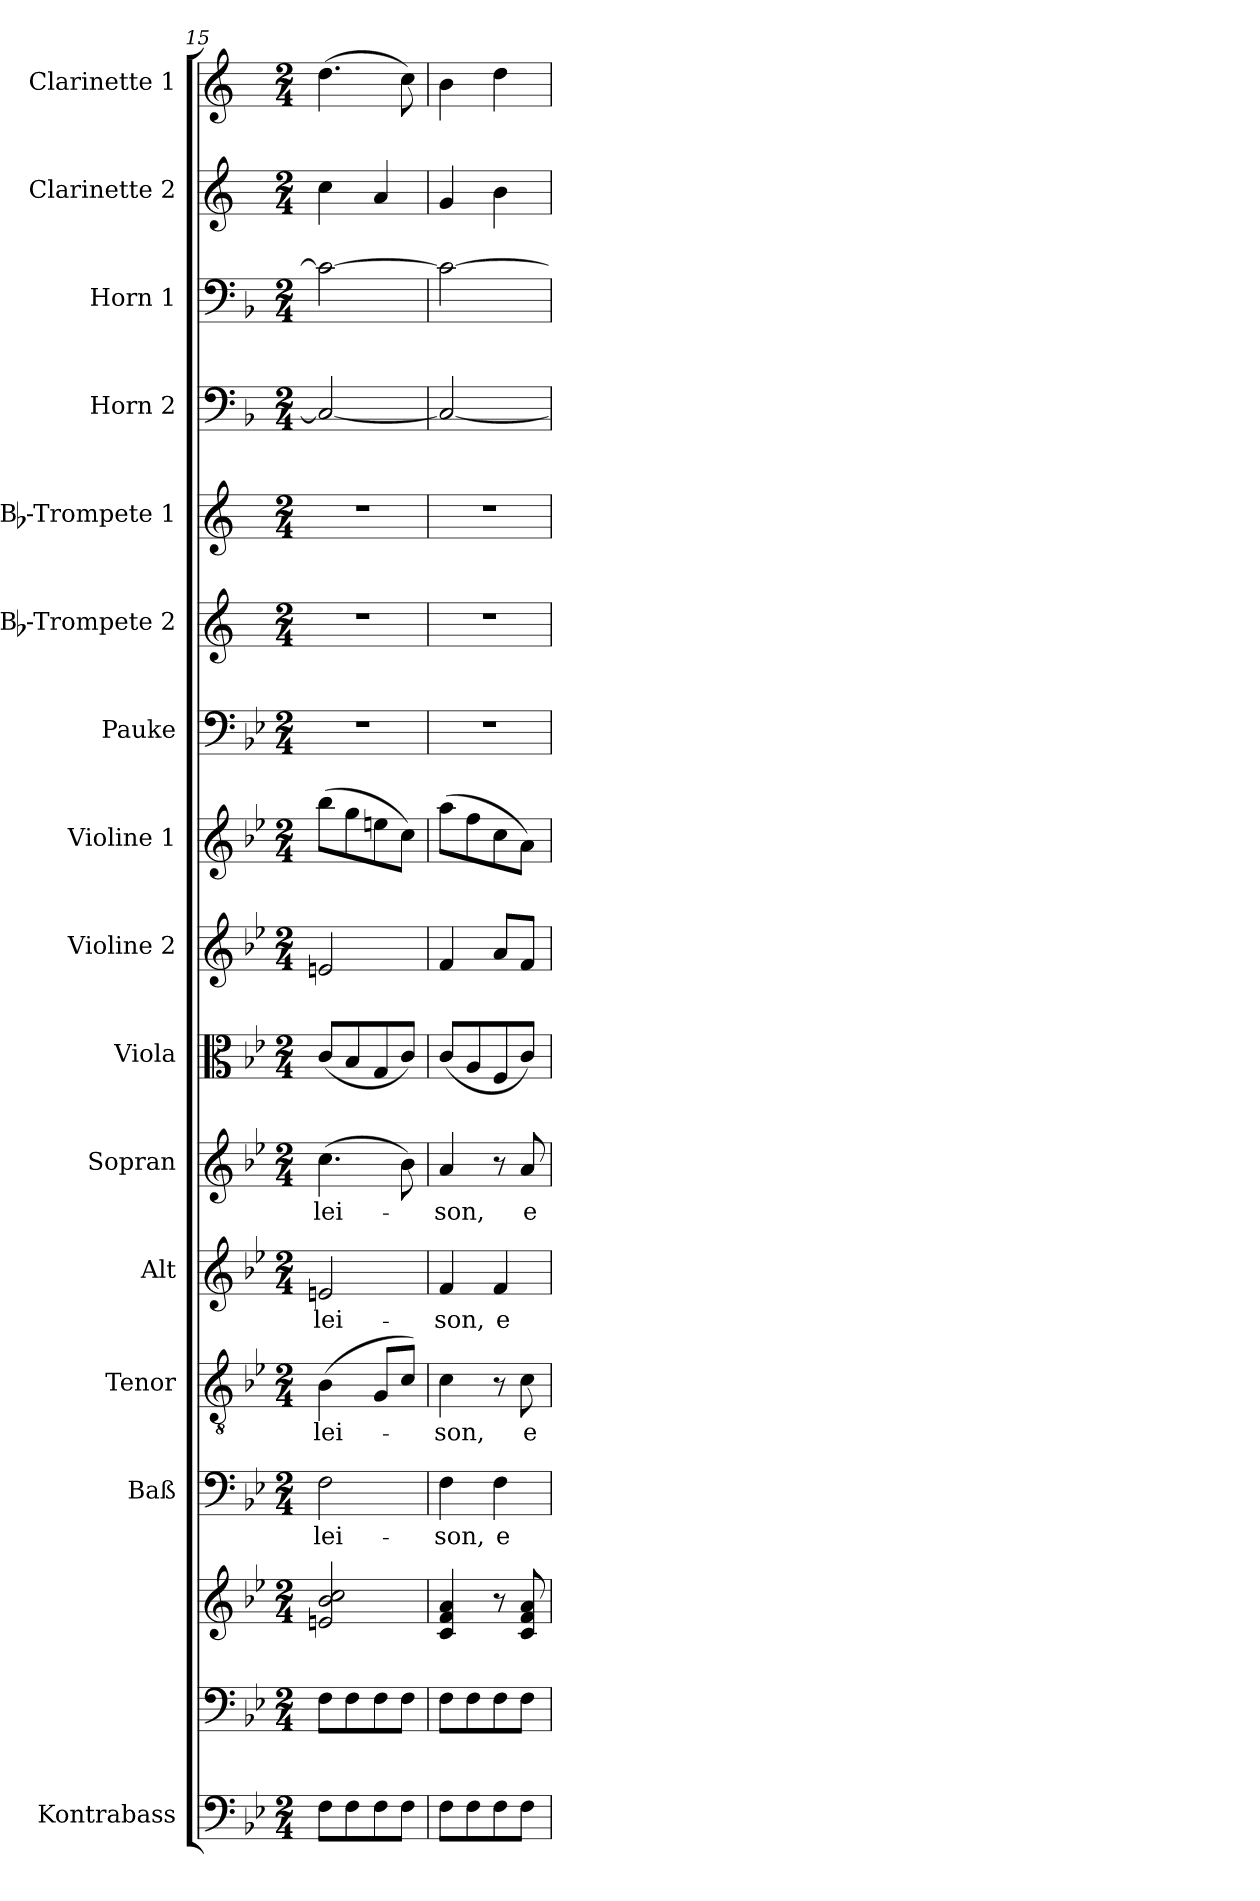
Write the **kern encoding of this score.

**kern	**kern	**kern	**kern	**text	**kern	**text	**kern	**text	**kern	**text	**kern	**kern	**kern	**kern	**kern	**kern	**kern	**kern	**kern	**kern
*part16	*part15	*part15	*part14	*part14	*part13	*part13	*part12	*part12	*part11	*part11	*part10	*part9	*part8	*part7	*part6	*part5	*part4	*part3	*part2	*part1
*staff17	*staff16	*staff15	*staff14	*staff14	*staff13	*staff13	*staff12	*staff12	*staff11	*staff11	*staff10	*staff9	*staff8	*staff7	*staff6	*staff5	*staff4	*staff3	*staff2	*staff1
*I"Kontrabass	*	*	*I"Baß	*	*I"Tenor	*	*I"Alt	*	*I"Sopran	*	*I"Viola	*I"Violine 2	*I"Violine 1	*I"Pauke	*I"Bb-Trompete 2	*I"Bb-Trompete 1	*I"Horn 2	*I"Horn 1	*I"Clarinette 2	*I"Clarinette 1
*I'Kb.	*	*	*I'Baß	*	*I'Ten	*	*I'Alt	*	*I'Sop	*	*I'Vla.	*I'Vln. 2	*I'Vln. 1	*I'Pk.	*I'Bb Trp. 2	*I'Bb Trp. 1	*I'Hrn. 2	*I'Hrn. 1	*I'Cl. 2	*I'Cl. 1
*clefF4	*clefF4	*clefG2	*clefF4	*	*clefGv2	*	*clefG2	*	*clefG2	*	*clefC3	*clefG2	*clefG2	*clefF4	*clefG2	*clefG2	*clefF4	*clefF4	*clefG2	*clefG2
*ITrd7c12	*	*	*	*	*	*	*	*	*	*	*	*	*	*	*ITrd1c2	*ITrd1c2	*ITrd4c7	*ITrd4c7	*ITrd1c2	*ITrd1c2
*k[b-e-]	*k[b-e-]	*k[b-e-]	*k[b-e-]	*	*k[b-e-]	*	*k[b-e-]	*	*k[b-e-]	*	*k[b-e-]	*k[b-e-]	*k[b-e-]	*k[b-e-]	*k[b-e-]	*k[b-e-]	*k[b-e-]	*k[b-e-]	*k[b-e-]	*k[b-e-]
*B-:	*B-:	*B-:	*B-:	*	*B-:	*	*B-:	*	*B-:	*	*B-:	*B-:	*B-:	*B-:	*B-:	*B-:	*B-:	*B-:	*B-:	*B-:
*M2/4	*M2/4	*M2/4	*M2/4	*	*M2/4	*	*M2/4	*	*M2/4	*	*M2/4	*M2/4	*M2/4	*M2/4	*M2/4	*M2/4	*M2/4	*M2/4	*M2/4	*M2/4
=15	=15	=15	=15	=15	=15	=15	=15	=15	=15	=15	=15	=15	=15	=15	=15	=15	=15	=15	=15	=15
!	!	!	!	!LO:LY:b	!	!LO:LY:b	!	!LO:LY:b	!	!LO:LY:b	!	!	!	!	!	!	!	!	!	!
8FF\L	8F\L	2en/ 2b-/ 2cc/	2F\	-lei-	(>4B-\	-lei-	2en/	-lei-	(>4.cc\	-lei-	(<8c/L	2en/	(>8bb-\L	2r	2r	2r	2FF/_	2F\_	4b-\	(>4.cc\
8FF\	8F\	.	.	.	.	.	.	.	.	.	8B-/	.	8gg\	.	.	.	.	.	.	.
8FF\	8F\	.	.	.	8G/L	.	.	.	.	.	8G/	.	8een\	.	.	.	.	.	4g/	.
8FF\J	8F\J	.	.	.	8c/J)	.	.	.	8b-\)	.	8c/J)	.	8cc\J)	.	.	.	.	.	.	8b-\)
=16	=16	=16	=16	=16	=16	=16	=16	=16	=16	=16	=16	=16	=16	=16	=16	=16	=16	=16	=16	=16
!	!	!	!	!LO:LY:b	!	!LO:LY:b	!	!LO:LY:b	!	!LO:LY:b	!	!	!	!	!	!	!	!	!	!
8FF\L	8F\L	4c/ 4f/ 4a/	4F\	-son,	4c\	-son,	4f/	-son,	4a/	-son,	(<8c/L	4f/	(>8aa\L	2r	2r	2r	2FF/_	2F\_	4f/	4a\
8FF\	8F\	.	.	.	.	.	.	.	.	.	8A/	.	8ff\	.	.	.	.	.	.	.
!	!	!	!	!LO:LY:b	!	!	!	!LO:LY:b	!	!	!	!	!	!	!	!	!	!	!	!
8FF\	8F\	8r	4F\	e-	8r	.	4f/	e-	8r	.	8F/	8a/L	8cc\	.	.	.	.	.	4a\	4cc\
!	!	!	!	!	!	!LO:LY:b	!	!	!	!LO:LY:b	!	!	!	!	!	!	!	!	!	!
8FF\J	8F\J	8c/ 8f/ 8a/	.	.	8c\	e-	.	.	8a/	e-	8c/J)	8f/J	8a\J)	.	.	.	.	.	.	.
=	=	=	=	=	=	=	=	=	=	=	=	=	=	=	=	=	=	=	=	=
*-	*-	*-	*-	*-	*-	*-	*-	*-	*-	*-	*-	*-	*-	*-	*-	*-	*-	*-	*-	*-
